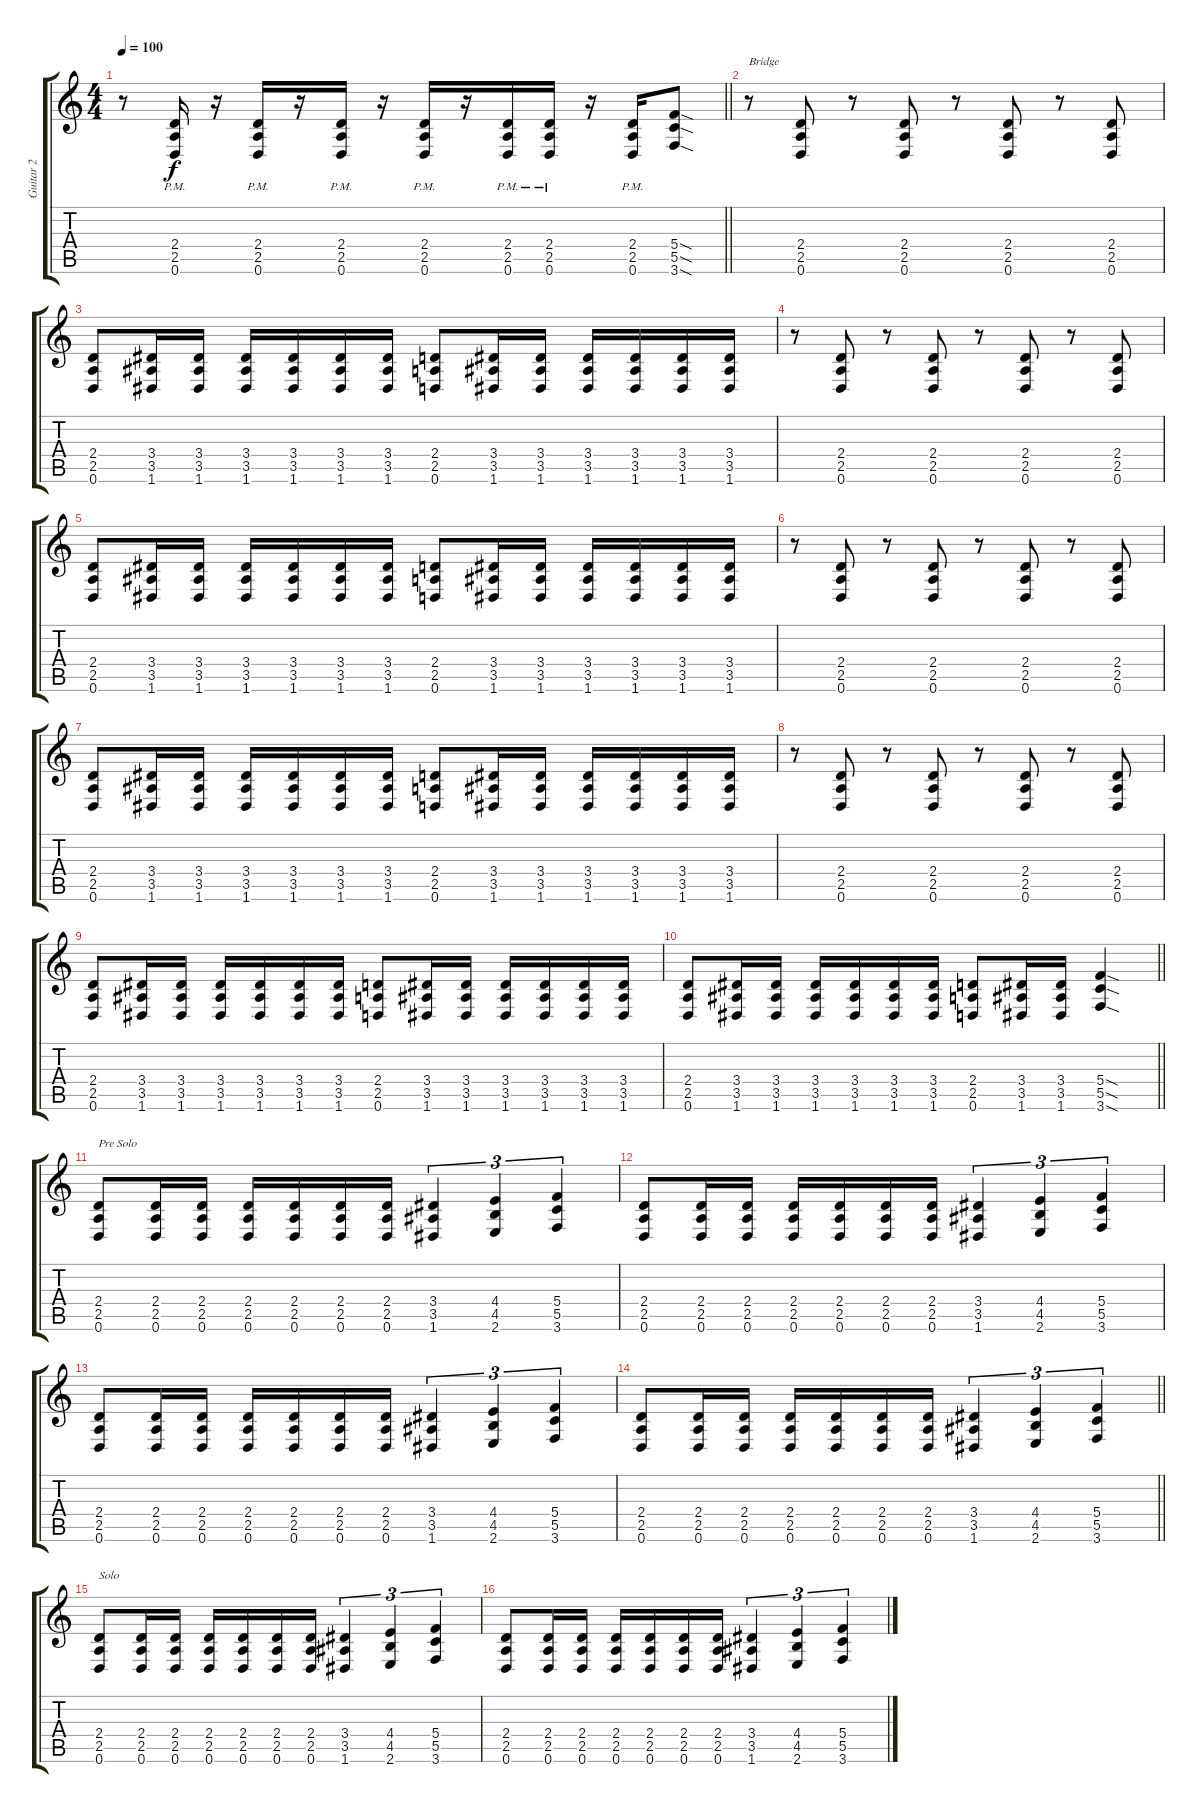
\track ("Guitar 2" "Guitar 2") {instrument distortionguitar}
\staff {score tabs}
\tuning (D4 A3 F3 C3 G2 D2) {hide}
\ts (4 4)
\tempo 100
\clef g2
\barLineRight lightlight
\ks c
r.8{dy f} (2.4{pm} 2.5{pm} 0.6{pm}).16 r.16 (2.4{pm} 2.5{pm} 0.6{pm}).16 r.16 (2.4{pm} 2.5{pm} 0.6{pm}).16 r.16 (2.4{pm} 2.5{pm} 0.6{pm}).16 r.16 (2.4{pm} 2.5{pm} 0.6{pm}).16 (2.4{pm} 2.5{pm} 0.6{pm}).16 r.16 (2.4{pm} 2.5{pm} 0.6{pm}).16 (5.4{sod} 5.5{sod} 3.6{sod}).8 |
r.8{txt "Bridge"} (2.4 2.5 0.6).8 r.8 (2.4 2.5 0.6).8 r.8 (2.4 2.5 0.6).8 r.8 (2.4 2.5 0.6).8 |
(2.4 2.5 0.6).8 (3.4 3.5 1.6).16 (3.4 3.5 1.6).16 (3.4 3.5 1.6).16 (3.4 3.5 1.6).16 (3.4 3.5 1.6).16 (3.4 3.5 1.6).16 (2.4 2.5 0.6).8 (3.4 3.5 1.6).16 (3.4 3.5 1.6).16 (3.4 3.5 1.6).16 (3.4 3.5 1.6).16 (3.4 3.5 1.6).16 (3.4 3.5 1.6).16 |
r.8 (2.4 2.5 0.6).8 r.8 (2.4 2.5 0.6).8 r.8 (2.4 2.5 0.6).8 r.8 (2.4 2.5 0.6).8 |
(2.4 2.5 0.6).8 (3.4 3.5 1.6).16 (3.4 3.5 1.6).16 (3.4 3.5 1.6).16 (3.4 3.5 1.6).16 (3.4 3.5 1.6).16 (3.4 3.5 1.6).16 (2.4 2.5 0.6).8 (3.4 3.5 1.6).16 (3.4 3.5 1.6).16 (3.4 3.5 1.6).16 (3.4 3.5 1.6).16 (3.4 3.5 1.6).16 (3.4 3.5 1.6).16 |
r.8 (2.4 2.5 0.6).8 r.8 (2.4 2.5 0.6).8 r.8 (2.4 2.5 0.6).8 r.8 (2.4 2.5 0.6).8 |
(2.4 2.5 0.6).8 (3.4 3.5 1.6).16 (3.4 3.5 1.6).16 (3.4 3.5 1.6).16 (3.4 3.5 1.6).16 (3.4 3.5 1.6).16 (3.4 3.5 1.6).16 (2.4 2.5 0.6).8 (3.4 3.5 1.6).16 (3.4 3.5 1.6).16 (3.4 3.5 1.6).16 (3.4 3.5 1.6).16 (3.4 3.5 1.6).16 (3.4 3.5 1.6).16 |
r.8 (2.4 2.5 0.6).8 r.8 (2.4 2.5 0.6).8 r.8 (2.4 2.5 0.6).8 r.8 (2.4 2.5 0.6).8 |
(2.4 2.5 0.6).8 (3.4 3.5 1.6).16 (3.4 3.5 1.6).16 (3.4 3.5 1.6).16 (3.4 3.5 1.6).16 (3.4 3.5 1.6).16 (3.4 3.5 1.6).16 (2.4 2.5 0.6).8 (3.4 3.5 1.6).16 (3.4 3.5 1.6).16 (3.4 3.5 1.6).16 (3.4 3.5 1.6).16 (3.4 3.5 1.6).16 (3.4 3.5 1.6).16 |
\barLineRight lightlight
(2.4 2.5 0.6).8 (3.4 3.5 1.6).16 (3.4 3.5 1.6).16 (3.4 3.5 1.6).16 (3.4 3.5 1.6).16 (3.4 3.5 1.6).16 (3.4 3.5 1.6).16 (2.4 2.5 0.6).8 (3.4 3.5 1.6).16 (3.4 3.5 1.6).16 (5.4{sod} 5.5{sod} 3.6{sod}).4 |
(2.4 2.5 0.6).8{txt "Pre Solo"} (2.4 2.5 0.6).16 (2.4 2.5 0.6).16 (2.4 2.5 0.6).16 (2.4 2.5 0.6).16 (2.4 2.5 0.6).16 (2.4 2.5 0.6).16 (3.4 3.5 1.6).4{tu (3 2)} (4.4 4.5 2.6).4{tu (3 2)} (5.4 5.5 3.6).4{tu (3 2)} |
(2.4 2.5 0.6).8 (2.4 2.5 0.6).16 (2.4 2.5 0.6).16 (2.4 2.5 0.6).16 (2.4 2.5 0.6).16 (2.4 2.5 0.6).16 (2.4 2.5 0.6).16 (3.4 3.5 1.6).4{tu (3 2)} (4.4 4.5 2.6).4{tu (3 2)} (5.4 5.5 3.6).4{tu (3 2)} |
(2.4 2.5 0.6).8 (2.4 2.5 0.6).16 (2.4 2.5 0.6).16 (2.4 2.5 0.6).16 (2.4 2.5 0.6).16 (2.4 2.5 0.6).16 (2.4 2.5 0.6).16 (3.4 3.5 1.6).4{tu (3 2)} (4.4 4.5 2.6).4{tu (3 2)} (5.4 5.5 3.6).4{tu (3 2)} |
\barLineRight lightlight
(2.4 2.5 0.6).8 (2.4 2.5 0.6).16 (2.4 2.5 0.6).16 (2.4 2.5 0.6).16 (2.4 2.5 0.6).16 (2.4 2.5 0.6).16 (2.4 2.5 0.6).16 (3.4 3.5 1.6).4{tu (3 2)} (4.4 4.5 2.6).4{tu (3 2)} (5.4 5.5 3.6).4{tu (3 2)} |
(2.4 2.5 0.6).8{txt "Solo"} (2.4 2.5 0.6).16 (2.4 2.5 0.6).16 (2.4 2.5 0.6).16 (2.4 2.5 0.6).16 (2.4 2.5 0.6).16 (2.4 2.5 0.6).16 (3.4 3.5 1.6).4{tu (3 2)} (4.4 4.5 2.6).4{tu (3 2)} (5.4 5.5 3.6).4{tu (3 2)} |
(2.4 2.5 0.6).8 (2.4 2.5 0.6).16 (2.4 2.5 0.6).16 (2.4 2.5 0.6).16 (2.4 2.5 0.6).16 (2.4 2.5 0.6).16 (2.4 2.5 0.6).16 (3.4 3.5 1.6).4{tu (3 2)} (4.4 4.5 2.6).4{tu (3 2)} (5.4 5.5 3.6).4{tu (3 2)}
